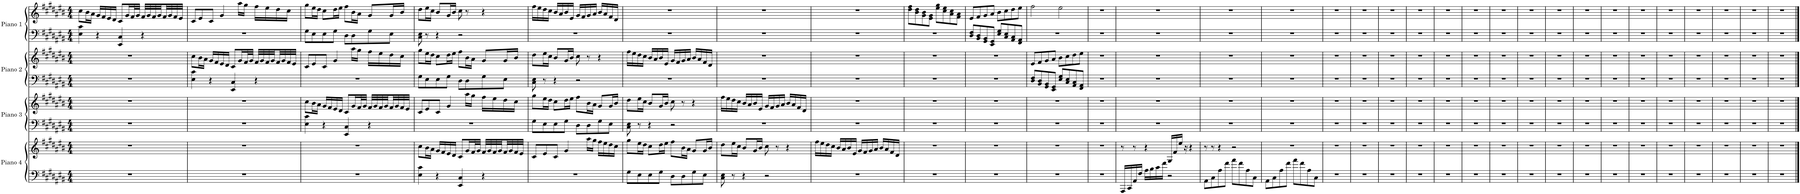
**kern	**kern	**kern	**kern	**kern	**kern	**kern	**kern
*part4	*part4	*part3	*part3	*part2	*part2	*part1	*part1
*staff8	*staff7	*staff6	*staff5	*staff4	*staff3	*staff2	*staff1
*I"Piano 4	*	*I"Piano 3	*	*I"Piano 2	*	*I"Piano 1	*
*I'Pno. 4	*	*I'Pno. 3	*	*I'Pno. 2	*	*I'Pno. 1	*
*clefF4	*clefG2	*clefF4	*clefG2	*clefF4	*clefG2	*clefF4	*clefG2
*k[f#c#g#d#a#e#b#]	*k[f#c#g#d#a#e#b#]	*k[f#c#g#d#a#e#b#]	*k[f#c#g#d#a#e#b#]	*k[f#c#g#d#a#e#b#]	*k[f#c#g#d#a#e#b#]	*k[f#c#g#d#a#e#b#]	*k[f#c#g#d#a#e#b#]
*M4/4	*M4/4	*M4/4	*M4/4	*M4/4	*M4/4	*M4/4	*M4/4
=1	=1	=1	=1	=1	=1	=1	=1
1r	1r	1r	1r	1r	1r	4E#\ 4c#\	8cc#\L
.	.	.	.	.	.	.	16b#\L
.	.	.	.	.	.	.	16a#\JJ
.	.	.	.	.	.	4r	16g#/LL
.	.	.	.	.	.	.	16f#/
.	.	.	.	.	.	.	16e#/
.	.	.	.	.	.	.	16d#/JJ
.	.	.	.	.	.	4EE#/ 4C#/	8c#/L
.	.	.	.	.	.	.	16g#/L
.	.	.	.	.	.	.	32f#/L
.	.	.	.	.	.	.	32g#/JJJ
.	.	.	.	.	.	4r	32f#/LLL
.	.	.	.	.	.	.	32g#/
.	.	.	.	.	.	.	32f#/
.	.	.	.	.	.	.	32g#/
.	.	.	.	.	.	.	32f#/
.	.	.	.	.	.	.	32g#/
.	.	.	.	.	.	.	32f#/
.	.	.	.	.	.	.	32e#/JJJ
=2	=2	=2	=2	=2	=2	=2	=2
1r	1r	1r	1r	4E#\ 4c#\	8cc#\L	1r	8c#/L
.	.	.	.	.	16b#\L	.	8e#/
.	.	.	.	.	16a#\JJ	.	.
.	.	.	.	4r	16g#/LL	.	8c#/J
.	.	.	.	.	16f#/	.	.
.	.	.	.	.	16e#/	.	4g#/
.	.	.	.	.	16d#/JJ	.	.
.	.	.	.	4EE#/ 4C#/	8c#/L	.	.
.	.	.	.	.	16g#/L	.	16aa#\LL
.	.	.	.	.	32f#/L	.	16gg#\JJ
.	.	.	.	.	32g#/JJJ	.	.
.	.	.	.	4r	32f#/LLL	.	16ff#\LL
.	.	.	.	.	32g#/	.	.
.	.	.	.	.	32f#/	.	16ee#\
.	.	.	.	.	32g#/	.	.
.	.	.	.	.	32f#/	.	16dd#\
.	.	.	.	.	32g#/	.	.
.	.	.	.	.	32f#/	.	16cc#\JJ
.	.	.	.	.	32e#/JJJ	.	.
=3	=3	=3	=3	=3	=3	=3	=3
1r	1r	4E#\ 4c#\	8cc#\L	1r	8c#/L	8G#\L	8gg#\L
.	.	.	16b#\L	.	8e#/	8E#\	16ee#\L
.	.	.	16a#\JJ	.	.	.	16dd#\JJ
.	.	4r	16g#/LL	.	8c#/J	8E#\	8cc#\L
.	.	.	16f#/	.	.	.	.
.	.	.	16e#/	.	4g#/	8G#\J	16dd#\L
.	.	.	16d#/JJ	.	.	.	16ee#\JJ
.	.	4EE#/ 4C#/	8c#/L	.	.	8D#\L	8ff#\L
.	.	.	16g#/L	.	16aa#\LL	8D#\	16b#\L
.	.	.	32f#/L	.	16gg#\JJ	.	16a#\JJ
.	.	.	32g#/JJJ	.	.	.	.
.	.	4r	32f#/LLL	.	16ff#\LL	8G#\	8g#/L
.	.	.	32g#/	.	.	.	.
.	.	.	32f#/	.	16ee#\	.	.
.	.	.	32g#/	.	.	.	.
.	.	.	32f#/	.	16dd#\	8E#\J	16g#/L
.	.	.	32g#/	.	.	.	.
.	.	.	32f#/	.	16cc#\JJ	.	16b#/JJ
.	.	.	32e#/JJJ	.	.	.	.
=4	=4	=4	=4	=4	=4	=4	=4
4E#\ 4c#\	8cc#\L	1r	8c#/L	8G#\L	8gg#\L	8C#\ 8E#\	8dd#\L
.	16b#\L	.	8e#/	8E#\	16ee#\L	8r	16ee#\L
.	16a#\JJ	.	.	.	16dd#\JJ	.	16cc#\JJ
4r	16g#/LL	.	8c#/J	8E#\	8cc#\L	4r	8b#/L
.	16f#/	.	.	.	.	.	.
.	16e#/	.	4g#/	8G#\J	16dd#\L	.	16g#/L
.	16d#/JJ	.	.	.	16ee#\JJ	.	16b#/JJ
4EE#/ 4C#/	8c#/L	.	.	8D#\L	8ff#\L	2r	8cc#\
.	16g#/L	.	16aa#\LL	8D#\	16b#\L	.	8r
.	32f#/L	.	16gg#\JJ	.	16a#\JJ	.	.
.	32g#/JJJ	.	.	.	.	.	.
4r	32f#/LLL	.	16ff#\LL	8G#\	8g#/L	.	4r
.	32g#/	.	.	.	.	.	.
.	32f#/	.	16ee#\	.	.	.	.
.	32g#/	.	.	.	.	.	.
.	32f#/	.	16dd#\	8E#\J	16g#/L	.	.
.	32g#/	.	.	.	.	.	.
.	32f#/	.	16cc#\JJ	.	16b#/JJ	.	.
.	32e#/JJJ	.	.	.	.	.	.
=5	=5	=5	=5	=5	=5	=5	=5
1r	8c#/L	8G#\L	8gg#\L	8C#\ 8E#\	8dd#\L	1r	16ff#\LL
.	.	.	.	.	.	.	16ee#\
.	8e#/	8E#\	16ee#\L	8r	16ee#\L	.	16dd#\
.	.	.	16dd#\JJ	.	16cc#\JJ	.	16cc#\JJ
.	8c#/J	8E#\	8cc#\L	4r	8b#/L	.	16b#/LL
.	.	.	.	.	.	.	16a#/
.	4g#/	8G#\J	16dd#\L	.	16g#/L	.	16b#/
.	.	.	16ee#\JJ	.	16b#/JJ	.	16e#/JJ
.	.	8D#\L	8ff#\L	2r	8cc#\	.	16g#/LL
.	.	.	.	.	.	.	16f#/
.	16aa#\LL	8D#\	16b#\L	.	8r	.	16g#/
.	16gg#\JJ	.	16a#\JJ	.	.	.	16a#/JJ
.	16ff#\LL	8G#\	8g#/L	.	4r	.	16b#/LL
.	16ee#\	.	.	.	.	.	16a#/
.	16dd#\	8E#\J	16g#/L	.	.	.	16f#/
.	16cc#\JJ	.	16b#/JJ	.	.	.	16d#/JJ
=6	=6	=6	=6	=6	=6	=6	=6
8G#\L	8gg#\L	8C#\ 8E#\	8dd#\L	1r	16ff#\LL	1r	1r
.	.	.	.	.	16ee#\	.	.
8E#\	16ee#\L	8r	16ee#\L	.	16dd#\	.	.
.	16dd#\JJ	.	16cc#\JJ	.	16cc#\JJ	.	.
8E#\	8cc#\L	4r	8b#/L	.	16b#/LL	.	.
.	.	.	.	.	16a#/	.	.
8G#\J	16dd#\L	.	16g#/L	.	16b#/	.	.
.	16ee#\JJ	.	16b#/JJ	.	16e#/JJ	.	.
8D#\L	8ff#\L	2r	8cc#\	.	16g#/LL	.	.
.	.	.	.	.	16f#/	.	.
8D#\	16b#\L	.	8r	.	16g#/	.	.
.	16a#\JJ	.	.	.	16a#/JJ	.	.
8G#\	8g#/L	.	4r	.	16b#/LL	.	.
.	.	.	.	.	16a#/	.	.
8E#\J	16g#/L	.	.	.	16f#/	.	.
.	16b#/JJ	.	.	.	16d#/JJ	.	.
=7	=7	=7	=7	=7	=7	=7	=7
8C#\ 8E#\	8dd#\L	1r	16ff#\LL	1r	1r	1r	1r
.	.	.	16ee#\	.	.	.	.
8r	16ee#\L	.	16dd#\	.	.	.	.
.	16cc#\JJ	.	16cc#\JJ	.	.	.	.
4r	8b#/L	.	16b#/LL	.	.	.	.
.	.	.	16a#/	.	.	.	.
.	16g#/L	.	16b#/	.	.	.	.
.	16b#/JJ	.	16e#/JJ	.	.	.	.
2r	8cc#\	.	16g#/LL	.	.	.	.
.	.	.	16f#/	.	.	.	.
.	8r	.	16g#/	.	.	.	.
.	.	.	16a#/JJ	.	.	.	.
.	4r	.	16b#/LL	.	.	.	.
.	.	.	16a#/	.	.	.	.
.	.	.	16f#/	.	.	.	.
.	.	.	16d#/JJ	.	.	.	.
=8	=8	=8	=8	=8	=8	=8	=8
1r	16ff#\LL	1r	1r	1r	1r	1r	1r
.	16ee#\	.	.	.	.	.	.
.	16dd#\	.	.	.	.	.	.
.	16cc#\JJ	.	.	.	.	.	.
.	16b#/LL	.	.	.	.	.	.
.	16a#/	.	.	.	.	.	.
.	16b#/	.	.	.	.	.	.
.	16e#/JJ	.	.	.	.	.	.
.	16g#/LL	.	.	.	.	.	.
.	16f#/	.	.	.	.	.	.
.	16g#/	.	.	.	.	.	.
.	16a#/JJ	.	.	.	.	.	.
.	16b#/LL	.	.	.	.	.	.
.	16a#/	.	.	.	.	.	.
.	16f#/	.	.	.	.	.	.
.	16d#/JJ	.	.	.	.	.	.
=9	=9	=9	=9	=9	=9	=9	=9
1r	1r	1r	1r	1r	1r	1r	8dd#\ 8ff#\L
.	.	.	.	.	.	.	8b#\ 8dd#\
.	.	.	.	.	.	.	8g#\ 8b#\
.	.	.	.	.	.	.	8e#\ 8g#\J
.	.	.	.	.	.	.	8ee#\ 8gg#\L
.	.	.	.	.	.	.	8cc#\ 8ee#\
.	.	.	.	.	.	.	8a#\ 8cc#\
.	.	.	.	.	.	.	8f#\ 8a#\J
=10	=10	=10	=10	=10	=10	=10	=10
1r	1r	1r	1r	1r	1r	8D#/ 8F#/L	8e#/L
.	.	.	.	.	.	8BB#/ 8D#/	8f#/
.	.	.	.	.	.	8GG#/ 8BB#/	8g#/
.	.	.	.	.	.	8EE#/ 8GG#/J	8a#/J
.	.	.	.	.	.	8E#/ 8G#/L	8b#\L
.	.	.	.	.	.	8C#/ 8E#/	8cc#\
.	.	.	.	.	.	8AA#/ 8C#/	8dd#\
.	.	.	.	.	.	8FF#/ 8AA#/J	8ee#\J
=11	=11	=11	=11	=11	=11	=11	=11
1r	1r	1r	1r	8D#/ 8F#/L	8e#/L	1r	2ff#\
.	.	.	.	8BB#/ 8D#/	8f#/	.	.
.	.	.	.	8GG#/ 8BB#/	8g#/	.	.
.	.	.	.	8EE#/ 8GG#/J	8a#/J	.	.
.	.	.	.	8E#/ 8G#/L	8b#\L	.	2ee#\
.	.	.	.	8C#/ 8E#/	8cc#\	.	.
.	.	.	.	8AA#/ 8C#/	8dd#\	.	.
.	.	.	.	8FF#/ 8AA#/J	8ee#\J	.	.
=12	=12	=12	=12	=12	=12	=12	=12
1r	1r	1r	1r	1r	1r	1r	1r
=13	=13	=13	=13	=13	=13	=13	=13
16AAA#/LL	8r	1r	1r	1r	1r	1r	1r
16CC#/	.	.	.	.	.	.	.
16AA#/	8r	.	.	.	.	.	.
16F#/JJ	.	.	.	.	.	.	.
16A#\LL	4r	.	.	.	.	.	.
16B#\	.	.	.	.	.	.	.
16c#\	.	.	.	.	.	.	.
16f#\JJ	.	.	.	.	.	.	.
2r	16G#/LL	.	.	.	.	.	.
.	16f#/	.	.	.	.	.	.
.	16ee#/JJ	.	.	.	.	.	.
.	16r	.	.	.	.	.	.
.	4r	.	.	.	.	.	.
=14	=14	=14	=14	=14	=14	=14	=14
8AA#\L	8r	1r	1r	1r	1r	1r	1r
8C#\	8r	.	.	.	.	.	.
8A#\	4r	.	.	.	.	.	.
8f#\J	.	.	.	.	.	.	.
8a#\L	2r	.	.	.	.	.	.
8f#\	.	.	.	.	.	.	.
8A#\	.	.	.	.	.	.	.
8C#\J	.	.	.	.	.	.	.
=15	=15	=15	=15	=15	=15	=15	=15
8AA#\L	1r	1r	1r	1r	1r	1r	1r
8C#\	.	.	.	.	.	.	.
8A#\	.	.	.	.	.	.	.
8f#\J	.	.	.	.	.	.	.
8a#\L	.	.	.	.	.	.	.
8f#\	.	.	.	.	.	.	.
8A#\	.	.	.	.	.	.	.
8C#\J	.	.	.	.	.	.	.
=16	=16	=16	=16	=16	=16	=16	=16
1r	1r	1r	1r	1r	1r	1r	1r
=17	=17	=17	=17	=17	=17	=17	=17
1r	1r	1r	1r	1r	1r	1r	1r
=18	=18	=18	=18	=18	=18	=18	=18
1r	1r	1r	1r	1r	1r	1r	1r
=19	=19	=19	=19	=19	=19	=19	=19
1r	1r	1r	1r	1r	1r	1r	1r
=20	=20	=20	=20	=20	=20	=20	=20
1r	1r	1r	1r	1r	1r	1r	1r
=21	=21	=21	=21	=21	=21	=21	=21
1r	1r	1r	1r	1r	1r	1r	1r
=22	=22	=22	=22	=22	=22	=22	=22
1r	1r	1r	1r	1r	1r	1r	1r
=23	=23	=23	=23	=23	=23	=23	=23
1r	1r	1r	1r	1r	1r	1r	1r
=24	=24	=24	=24	=24	=24	=24	=24
1r	1r	1r	1r	1r	1r	1r	1r
=25	=25	=25	=25	=25	=25	=25	=25
1r	1r	1r	1r	1r	1r	1r	1r
=26	=26	=26	=26	=26	=26	=26	=26
1r	1r	1r	1r	1r	1r	1r	1r
=27	=27	=27	=27	=27	=27	=27	=27
1r	1r	1r	1r	1r	1r	1r	1r
=28	=28	=28	=28	=28	=28	=28	=28
1r	1r	1r	1r	1r	1r	1r	1r
=29	=29	=29	=29	=29	=29	=29	=29
1r	1r	1r	1r	1r	1r	1r	1r
=30	=30	=30	=30	=30	=30	=30	=30
1r	1r	1r	1r	1r	1r	1r	1r
=31	=31	=31	=31	=31	=31	=31	=31
1r	1r	1r	1r	1r	1r	1r	1r
=32	=32	=32	=32	=32	=32	=32	=32
1r	1r	1r	1r	1r	1r	1r	1r
==	==	==	==	==	==	==	==
*-	*-	*-	*-	*-	*-	*-	*-
